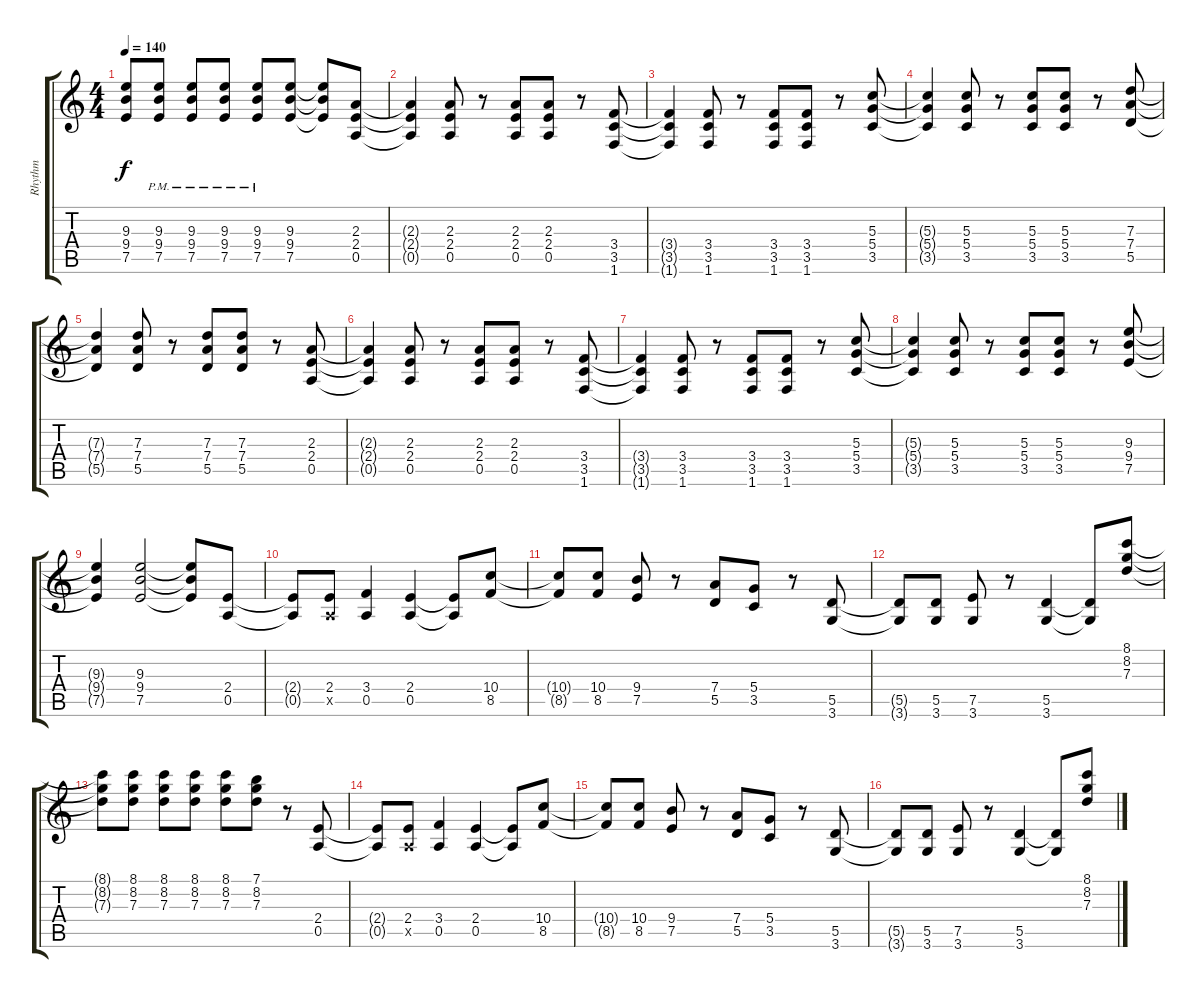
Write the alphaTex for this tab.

\track ("Rhythm" "Rhythm") {instrument distortionguitar}
\staff {score tabs}
\tuning (E4 B3 G3 D3 A2 E2) {hide}
\ts (4 4)
\tempo 140
\clef g2
\ks c
(9.3{t} 9.4{t} 7.5{t}).8{dy f} (9.3 9.4 7.5{pm}).8 (9.3 9.4 7.5{pm}).8 (9.3 9.4 7.5{pm}).8 (9.3 9.4 7.5{pm}).8 (9.3 9.4 7.5).8 (9.3{t} 9.4{t} 7.5{t}).8 (2.3 2.4 0.5).8 |
(2.3{t} 2.4{t} 0.5{t}).4 (2.3 2.4 0.5).8 r.8 (2.3 2.4 0.5).8 (2.3 2.4 0.5).8 r.8 (3.4 3.5 1.6).8 |
(3.4{t} 3.5{t} 1.6{t}).4 (3.4 3.5 1.6).8 r.8 (3.4 3.5 1.6).8 (3.4 3.5 1.6).8 r.8 (5.3 5.4 3.5).8 |
(5.3{t} 5.4{t} 3.5{t}).4 (5.3 5.4 3.5).8 r.8 (5.3 5.4 3.5).8 (5.3 5.4 3.5).8 r.8 (7.3 7.4 5.5).8 |
(7.3{t} 7.4{t} 5.5{t}).4 (7.3 7.4 5.5).8 r.8 (7.3 7.4 5.5).8 (7.3 7.4 5.5).8 r.8 (2.3 2.4 0.5).8 |
(2.3{t} 2.4{t} 0.5{t}).4 (2.3 2.4 0.5).8 r.8 (2.3 2.4 0.5).8 (2.3 2.4 0.5).8 r.8 (3.4 3.5 1.6).8 |
(3.4{t} 3.5{t} 1.6{t}).4 (3.4 3.5 1.6).8 r.8 (3.4 3.5 1.6).8 (3.4 3.5 1.6).8 r.8 (5.3 5.4 3.5).8 |
(5.3{t} 5.4{t} 3.5{t}).4 (5.3 5.4 3.5).8 r.8 (5.3 5.4 3.5).8 (5.3 5.4 3.5).8 r.8 (9.3 9.4 7.5).8 |
(9.3{t} 9.4{t} 7.5{t}).4 (9.3 9.4 7.5).2 (9.3{t} 9.4{t} 7.5{t}).8 (2.4 0.5).8 |
(2.4{t} 0.5{t}).8 (2.4 0.5{x}).8 (3.4 0.5).4 (2.4 0.5).4 (2.4{t} 0.5{t}).8 (10.4 8.5).8 |
(10.4{t} 8.5{t}).8 (10.4 8.5).8 (9.4 7.5).8 r.8 (7.4 5.5).8 (5.4 3.5).8 r.8 (5.5 3.6).8 |
(5.5{t} 3.6{t}).8 (5.5 3.6).8 (7.5 3.6).8 r.8 (5.5 3.6).4 (5.5{t} 3.6{t}).8 (8.1 8.2 7.3).8 |
(8.1{t} 8.2{t} 7.3{t}).8 (8.1 8.2 7.3).8 (8.1 8.2 7.3).8 (8.1 8.2 7.3).8 (8.1 8.2 7.3).8 (7.1 8.2 7.3).8 r.8 (2.4 0.5).8 |
(2.4{t} 0.5{t}).8 (2.4 0.5{x}).8 (3.4 0.5).4 (2.4 0.5).4 (2.4{t} 0.5{t}).8 (10.4 8.5).8 |
(10.4{t} 8.5{t}).8 (10.4 8.5).8 (9.4 7.5).8 r.8 (7.4 5.5).8 (5.4 3.5).8 r.8 (5.5 3.6).8 |
(5.5{t} 3.6{t}).8 (5.5 3.6).8 (7.5 3.6).8 r.8 (5.5 3.6).4 (5.5{t} 3.6{t}).8 (8.1 8.2 7.3).8
